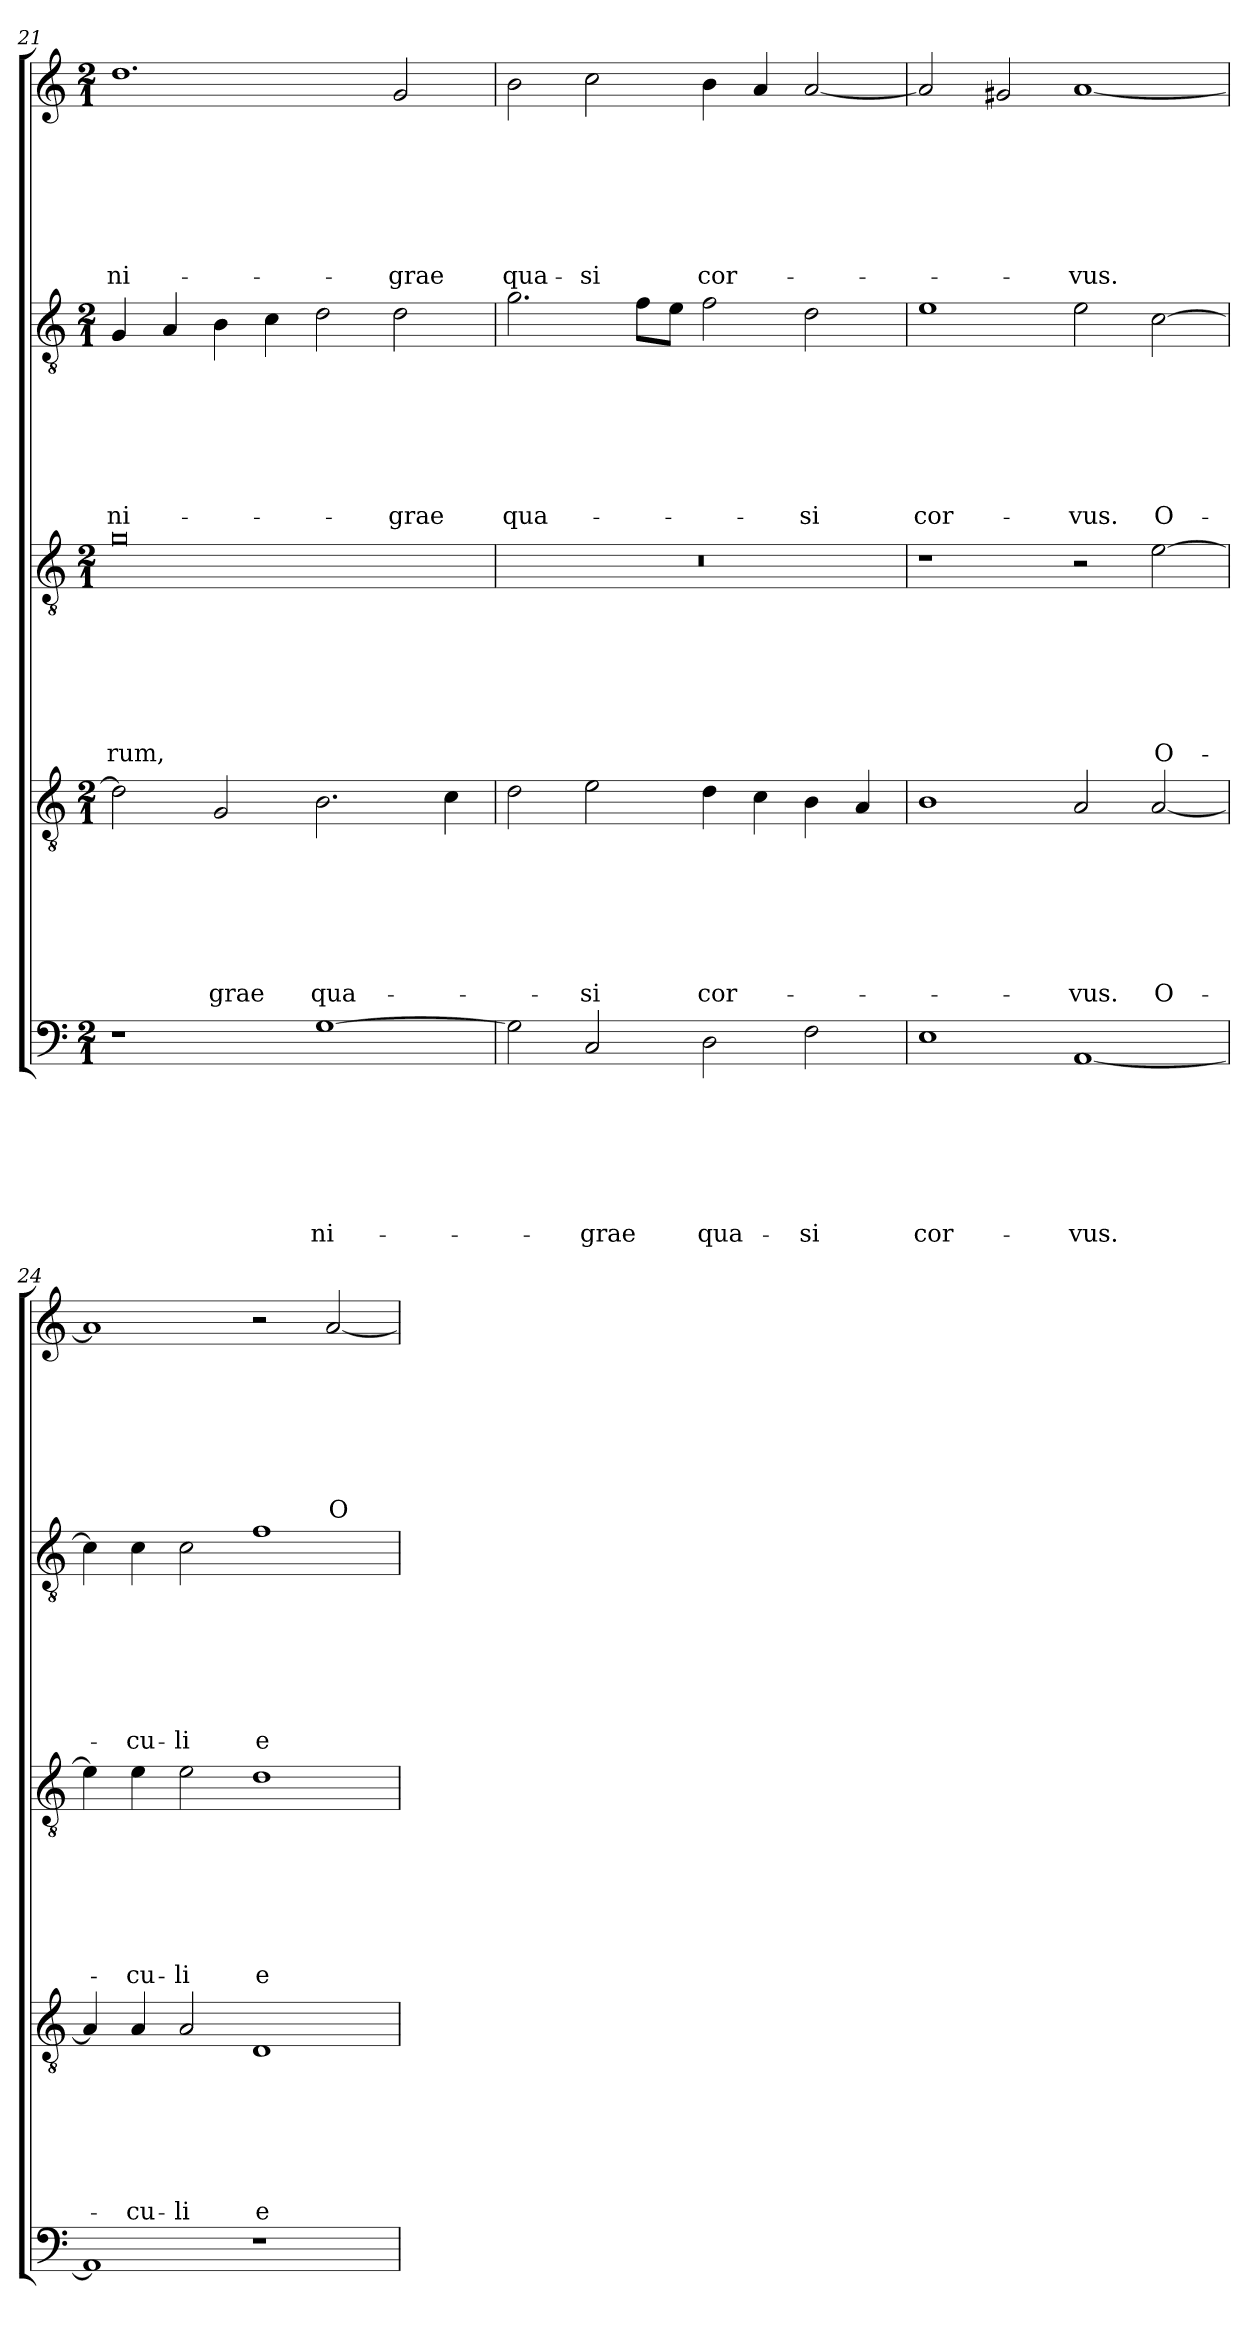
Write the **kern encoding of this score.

**kern	**text	**text	**text	**text	**text	**text	**text	**kern	**text	**text	**text	**text	**text	**text	**text	**kern	**text	**text	**text	**text	**text	**text	**text	**kern	**text	**text	**text	**text	**text	**text	**text	**kern	**text	**text	**text	**text	**text	**text	**text
*part5	*part5	*part5	*part5	*part5	*part5	*part5	*part5	*part4	*part4	*part4	*part4	*part4	*part4	*part4	*part4	*part3	*part3	*part3	*part3	*part3	*part3	*part3	*part3	*part2	*part2	*part2	*part2	*part2	*part2	*part2	*part2	*part1	*part1	*part1	*part1	*part1	*part1	*part1	*part1
*staff5	*staff5	*staff5	*staff5	*staff5	*staff5	*staff5	*staff5	*staff4	*staff4	*staff4	*staff4	*staff4	*staff4	*staff4	*staff4	*staff3	*staff3	*staff3	*staff3	*staff3	*staff3	*staff3	*staff3	*staff2	*staff2	*staff2	*staff2	*staff2	*staff2	*staff2	*staff2	*staff1	*staff1	*staff1	*staff1	*staff1	*staff1	*staff1	*staff1
*clefF4	*	*	*	*	*	*	*	*clefGv2	*	*	*	*	*	*	*	*clefGv2	*	*	*	*	*	*	*	*clefGv2	*	*	*	*	*	*	*	*clefG2	*	*	*	*	*	*	*
*k[]	*	*	*	*	*	*	*	*k[]	*	*	*	*	*	*	*	*k[]	*	*	*	*	*	*	*	*k[]	*	*	*	*	*	*	*	*k[]	*	*	*	*	*	*	*
*C:	*	*	*	*	*	*	*	*C:	*	*	*	*	*	*	*	*C:	*	*	*	*	*	*	*	*C:	*	*	*	*	*	*	*	*C:	*	*	*	*	*	*	*
*M2/1	*	*	*	*	*	*	*	*M2/1	*	*	*	*	*	*	*	*M2/1	*	*	*	*	*	*	*	*M2/1	*	*	*	*	*	*	*	*M2/1	*	*	*	*	*	*	*
=21	=21	=21	=21	=21	=21	=21	=21	=21	=21	=21	=21	=21	=21	=21	=21	=21	=21	=21	=21	=21	=21	=21	=21	=21	=21	=21	=21	=21	=21	=21	=21	=21	=21	=21	=21	=21	=21	=21	=21
!	!	!	!	!	!	!	!	!	!	!	!	!	!	!	!	!	!	!	!	!	!	!	!LO:LY:b	!	!	!	!	!	!	!	!LO:LY:b	!	!	!	!	!	!	!	!LO:LY:b
1r	.	.	.	.	.	.	.	2d\]	.	.	.	.	.	.	.	0g	.	.	.	.	.	.	-rum,	4G/	.	.	.	.	.	.	ni-	1.dd	.	.	.	.	.	.	ni-
.	.	.	.	.	.	.	.	.	.	.	.	.	.	.	.	.	.	.	.	.	.	.	.	4A/	.	.	.	.	.	.	.	.	.	.	.	.	.	.	.
!	!	!	!	!	!	!	!	!	!	!	!	!	!	!	!LO:LY:b	!	!	!	!	!	!	!	!	!	!	!	!	!	!	!	!	!	!	!	!	!	!	!	!
.	.	.	.	.	.	.	.	2G/	.	.	.	.	.	.	-grae	.	.	.	.	.	.	.	.	4B\	.	.	.	.	.	.	.	.	.	.	.	.	.	.	.
.	.	.	.	.	.	.	.	.	.	.	.	.	.	.	.	.	.	.	.	.	.	.	.	4c\	.	.	.	.	.	.	.	.	.	.	.	.	.	.	.
!	!	!	!	!	!	!	!LO:LY:b	!	!	!	!	!	!	!	!LO:LY:b	!	!	!	!	!	!	!	!	!	!	!	!	!	!	!	!	!	!	!	!	!	!	!	!
[1G	.	.	.	.	.	.	ni-	2.B\	.	.	.	.	.	.	qua-	.	.	.	.	.	.	.	.	2d\	.	.	.	.	.	.	.	.	.	.	.	.	.	.	.
!	!	!	!	!	!	!	!	!	!	!	!	!	!	!	!	!	!	!	!	!	!	!	!	!	!	!	!	!	!	!	!LO:LY:b	!	!	!	!	!	!	!	!LO:LY:b
.	.	.	.	.	.	.	.	.	.	.	.	.	.	.	.	.	.	.	.	.	.	.	.	2d\	.	.	.	.	.	.	-grae	2g/	.	.	.	.	.	.	-grae
.	.	.	.	.	.	.	.	4c\	.	.	.	.	.	.	.	.	.	.	.	.	.	.	.	.	.	.	.	.	.	.	.	.	.	.	.	.	.	.	.
=22	=22	=22	=22	=22	=22	=22	=22	=22	=22	=22	=22	=22	=22	=22	=22	=22	=22	=22	=22	=22	=22	=22	=22	=22	=22	=22	=22	=22	=22	=22	=22	=22	=22	=22	=22	=22	=22	=22	=22
!	!	!	!	!	!	!	!	!	!	!	!	!	!	!	!	!	!	!	!	!	!	!	!	!	!	!	!	!	!	!	!LO:LY:b	!	!	!	!	!	!	!	!LO:LY:b
2G\]	.	.	.	.	.	.	.	2d\	.	.	.	.	.	.	.	0r	.	.	.	.	.	.	.	2.g\	.	.	.	.	.	.	qua-	2b\	.	.	.	.	.	.	qua-
!	!	!	!	!	!	!	!LO:LY:b	!	!	!	!	!	!	!	!LO:LY:b	!	!	!	!	!	!	!	!	!	!	!	!	!	!	!	!	!	!	!	!	!	!	!	!LO:LY:b
2C/	.	.	.	.	.	.	-grae	2e\	.	.	.	.	.	.	-si	.	.	.	.	.	.	.	.	.	.	.	.	.	.	.	.	2cc\	.	.	.	.	.	.	-si
.	.	.	.	.	.	.	.	.	.	.	.	.	.	.	.	.	.	.	.	.	.	.	.	8f\L	.	.	.	.	.	.	.	.	.	.	.	.	.	.	.
.	.	.	.	.	.	.	.	.	.	.	.	.	.	.	.	.	.	.	.	.	.	.	.	8e\J	.	.	.	.	.	.	.	.	.	.	.	.	.	.	.
!	!	!	!	!	!	!	!LO:LY:b	!	!	!	!	!	!	!	!LO:LY:b	!	!	!	!	!	!	!	!	!	!	!	!	!	!	!	!	!	!	!	!	!	!	!	!LO:LY:b
2D\	.	.	.	.	.	.	qua-	4d\	.	.	.	.	.	.	cor-	.	.	.	.	.	.	.	.	2f\	.	.	.	.	.	.	.	4b\	.	.	.	.	.	.	cor-
.	.	.	.	.	.	.	.	4c\	.	.	.	.	.	.	.	.	.	.	.	.	.	.	.	.	.	.	.	.	.	.	.	4a/	.	.	.	.	.	.	.
!	!	!	!	!	!	!	!LO:LY:b	!	!	!	!	!	!	!	!	!	!	!	!	!	!	!	!	!	!	!	!	!	!	!	!LO:LY:b	!	!	!	!	!	!	!	!
2F\	.	.	.	.	.	.	-si	4B\	.	.	.	.	.	.	.	.	.	.	.	.	.	.	.	2d\	.	.	.	.	.	.	-si	[2a/	.	.	.	.	.	.	.
.	.	.	.	.	.	.	.	4A/	.	.	.	.	.	.	.	.	.	.	.	.	.	.	.	.	.	.	.	.	.	.	.	.	.	.	.	.	.	.	.
=23	=23	=23	=23	=23	=23	=23	=23	=23	=23	=23	=23	=23	=23	=23	=23	=23	=23	=23	=23	=23	=23	=23	=23	=23	=23	=23	=23	=23	=23	=23	=23	=23	=23	=23	=23	=23	=23	=23	=23
!	!	!	!	!	!	!	!LO:LY:b	!	!	!	!	!	!	!	!	!	!	!	!	!	!	!	!	!	!	!	!	!	!	!	!LO:LY:b	!	!	!	!	!	!	!	!
1E	.	.	.	.	.	.	cor-	1B	.	.	.	.	.	.	.	1r	.	.	.	.	.	.	.	1e	.	.	.	.	.	.	cor-	2a/]	.	.	.	.	.	.	.
.	.	.	.	.	.	.	.	.	.	.	.	.	.	.	.	.	.	.	.	.	.	.	.	.	.	.	.	.	.	.	.	2g#X/	.	.	.	.	.	.	.
!	!	!	!	!	!	!	!LO:LY:b	!	!	!	!	!	!	!	!LO:LY:b	!	!	!	!	!	!	!	!	!	!	!	!	!	!	!	!LO:LY:b	!	!	!	!	!	!	!	!LO:LY:b
[1AA	.	.	.	.	.	.	-vus.	2A/	.	.	.	.	.	.	-vus.	2r	.	.	.	.	.	.	.	2e\	.	.	.	.	.	.	-vus.	[1a	.	.	.	.	.	.	-vus.
!	!	!	!	!	!	!	!	!	!	!	!	!	!	!	!LO:LY:b	!	!	!	!	!	!	!	!LO:LY:b	!	!	!	!	!	!	!	!LO:LY:b	!	!	!	!	!	!	!	!
.	.	.	.	.	.	.	.	[2A/	.	.	.	.	.	.	O-	[2e\	.	.	.	.	.	.	O-	[2c\	.	.	.	.	.	.	O-	.	.	.	.	.	.	.	.
=24	=24	=24	=24	=24	=24	=24	=24	=24	=24	=24	=24	=24	=24	=24	=24	=24	=24	=24	=24	=24	=24	=24	=24	=24	=24	=24	=24	=24	=24	=24	=24	=24	=24	=24	=24	=24	=24	=24	=24
1AA]	.	.	.	.	.	.	.	4A/]	.	.	.	.	.	.	.	4e\]	.	.	.	.	.	.	.	4c\]	.	.	.	.	.	.	.	1a]	.	.	.	.	.	.	.
!	!	!	!	!	!	!	!	!	!	!	!	!	!	!	!LO:LY:b	!	!	!	!	!	!	!	!LO:LY:b	!	!	!	!	!	!	!	!LO:LY:b	!	!	!	!	!	!	!	!
.	.	.	.	.	.	.	.	4A/	.	.	.	.	.	.	-cu-	4e\	.	.	.	.	.	.	-cu-	4c\	.	.	.	.	.	.	-cu-	.	.	.	.	.	.	.	.
!	!	!	!	!	!	!	!	!	!	!	!	!	!	!	!LO:LY:b	!	!	!	!	!	!	!	!LO:LY:b	!	!	!	!	!	!	!	!LO:LY:b	!	!	!	!	!	!	!	!
.	.	.	.	.	.	.	.	2A/	.	.	.	.	.	.	-li	2e\	.	.	.	.	.	.	-li	2c\	.	.	.	.	.	.	-li	.	.	.	.	.	.	.	.
!	!	!	!	!	!	!	!	!	!	!	!	!	!	!	!LO:LY:b	!	!	!	!	!	!	!	!LO:LY:b	!	!	!	!	!	!	!	!LO:LY:b	!	!	!	!	!	!	!	!
1r	.	.	.	.	.	.	.	1D	.	.	.	.	.	.	e-	1d	.	.	.	.	.	.	e-	1f	.	.	.	.	.	.	e-	2r	.	.	.	.	.	.	.
!	!	!	!	!	!	!	!	!	!	!	!	!	!	!	!	!	!	!	!	!	!	!	!	!	!	!	!	!	!	!	!	!	!	!	!	!	!	!	!LO:LY:b
.	.	.	.	.	.	.	.	.	.	.	.	.	.	.	.	.	.	.	.	.	.	.	.	.	.	.	.	.	.	.	.	[2a/	.	.	.	.	.	.	O-
=	=	=	=	=	=	=	=	=	=	=	=	=	=	=	=	=	=	=	=	=	=	=	=	=	=	=	=	=	=	=	=	=	=	=	=	=	=	=	=
*-	*-	*-	*-	*-	*-	*-	*-	*-	*-	*-	*-	*-	*-	*-	*-	*-	*-	*-	*-	*-	*-	*-	*-	*-	*-	*-	*-	*-	*-	*-	*-	*-	*-	*-	*-	*-	*-	*-	*-
